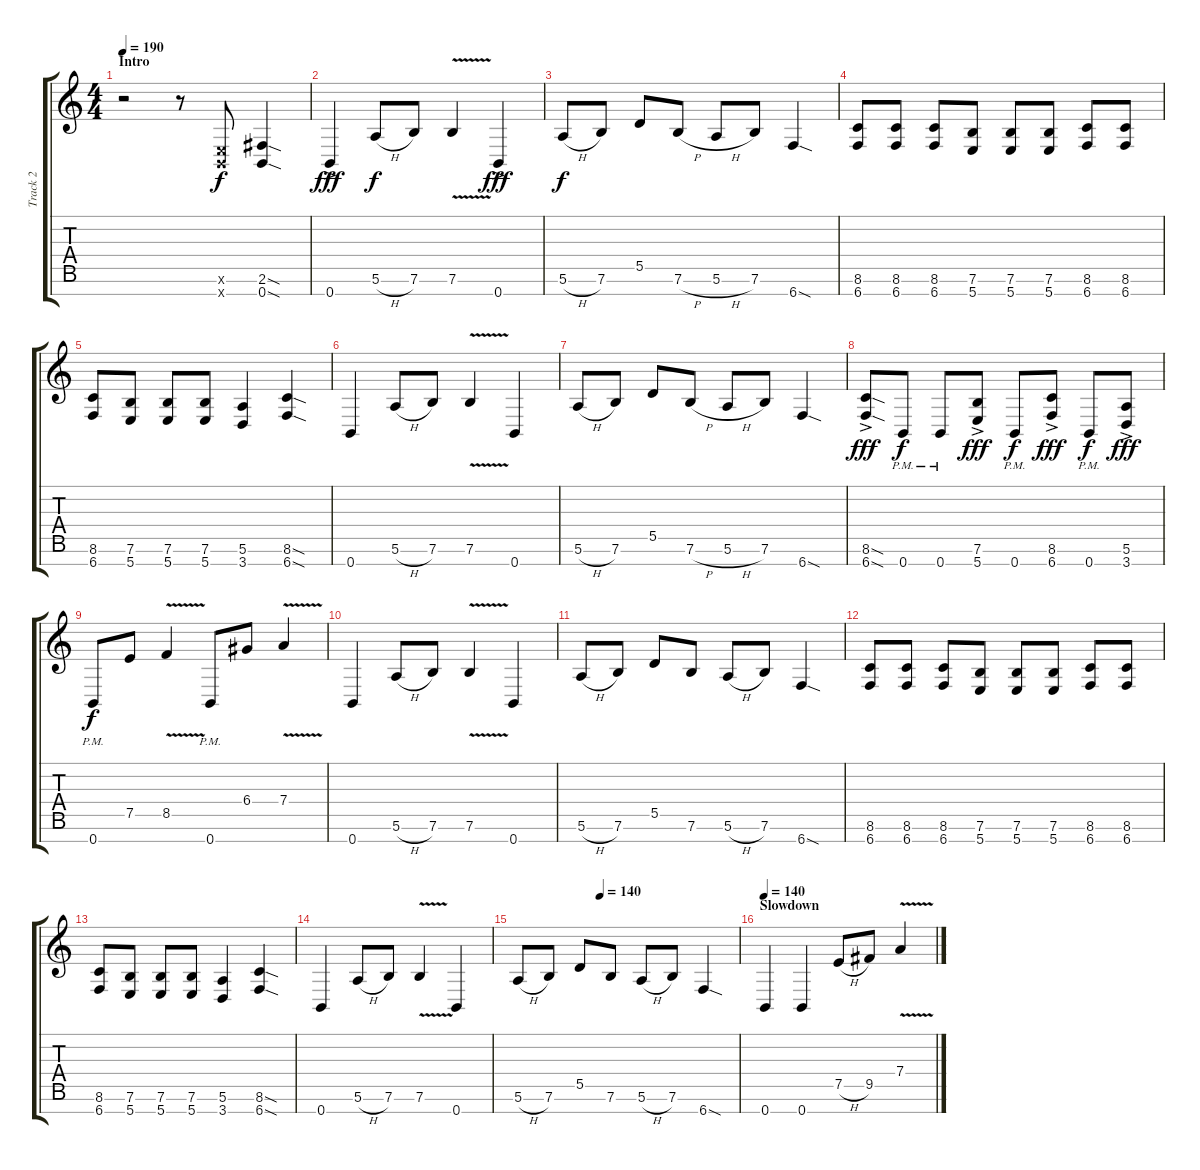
\track ("Track 2" "Track 2") {instrument overdrivenguitar}
\staff {score tabs}
\tuning (E4 B3 G3 D3 A2 E2 B1) {hide}
\ts (4 4)
\section ("" "Intro")
\tempo 190
\tempo 185
\tempo 190
\clef g2
\ks c
r.2{dy f instrument overdrivenguitar} r.8 (0.6{x} 0.7{x}).8 (2.6{sod} 0.7{sod}).4 |
0.7{ac}.4{dy fff} 5.6{h}.8{dy f} 7.6.8 7.6{v}.4 0.7{ac}.4{dy fff} |
5.6{h}.8{dy f} 7.6.8 5.5.8 7.6{h}.8 5.6{h}.8 7.6.8 6.7{sod}.4 |
(8.6 6.7).8 (8.6 6.7).8 (8.6 6.7).8 (7.6 5.7).8 (7.6 5.7).8 (7.6 5.7).8 (8.6 6.7).8 (8.6 6.7).8 |
(8.6 6.7).8 (7.6 5.7).8 (7.6 5.7).8 (7.6 5.7).8 (5.6 3.7).4 (8.6{sod} 6.7{sod}).4 |
0.7.4 5.6{h}.8 7.6.8 7.6{v}.4 0.7.4 |
5.6{h}.8 7.6.8 5.5.8 7.6{h}.8 5.6{h}.8 7.6.8 6.7{sod}.4 |
(8.6{sod ac} 6.7{sod ac}).8{dy fff} 0.7{pm}.8{dy f} 0.7{pm}.8 (7.6{ac} 5.7{ac}).8{dy fff} 0.7{pm}.8{dy f} (8.6{ac} 6.7{ac}).8{dy fff} 0.7{pm}.8{dy f} (5.6{ac} 3.7{ac}).8{dy fff} |
0.7{pm}.8{dy f} 7.5.8 8.5{v}.4 0.7{pm}.8 6.4.8 7.4{v}.4 |
0.7.4 5.6{h}.8 7.6.8 7.6{v}.4 0.7.4 |
5.6{h}.8 7.6.8 5.5.8 7.6.8 5.6{h}.8 7.6.8 6.7{sod}.4 |
(8.6 6.7).8 (8.6 6.7).8 (8.6 6.7).8 (7.6 5.7).8 (7.6 5.7).8 (7.6 5.7).8 (8.6 6.7).8 (8.6 6.7).8 |
(8.6 6.7).8 (7.6 5.7).8 (7.6 5.7).8 (7.6 5.7).8 (5.6 3.7).4 (8.6{sod} 6.7{sod}).4 |
0.7.4 5.6{h}.8 7.6.8 7.6{v}.4 0.7.4 |
\tempo (140 0.375)
5.6{h}.8 7.6.8 5.5.8 7.6.8 5.6{h}.8 7.6.8 6.7{sod}.4 |
\section ("" "Slowdown")
\tempo 140
0.7.4 0.7.4 7.5{h}.8 9.5.8 7.4{v}.4
